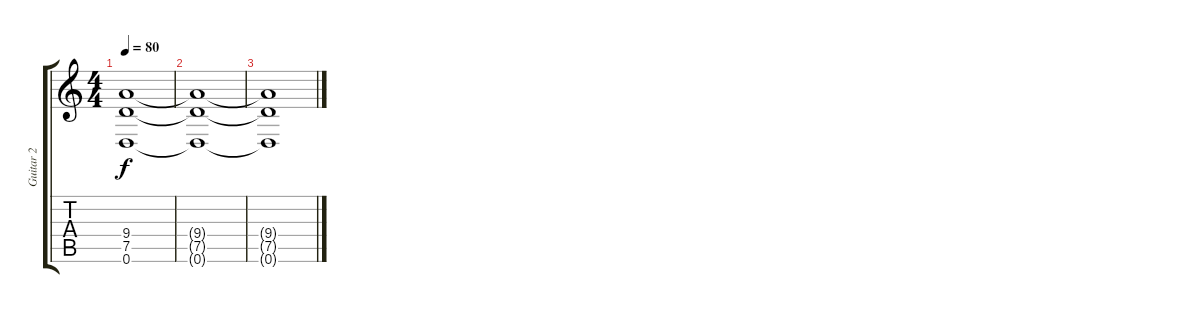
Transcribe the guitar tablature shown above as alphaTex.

\track ("Guitar 2" "Guitar 2") {instrument distortionguitar}
\staff {score tabs}
\tuning (D4 A3 F3 C3 G2 D2) {hide}
\ts (4 4)
\tempo 80
\clef g2
\ks c
(9.4 7.5 0.6).1{dy f} |
(9.4{t} 7.5{t} 0.6{t}).1 |
(9.4{t} 7.5{t} 0.6{t}).1
